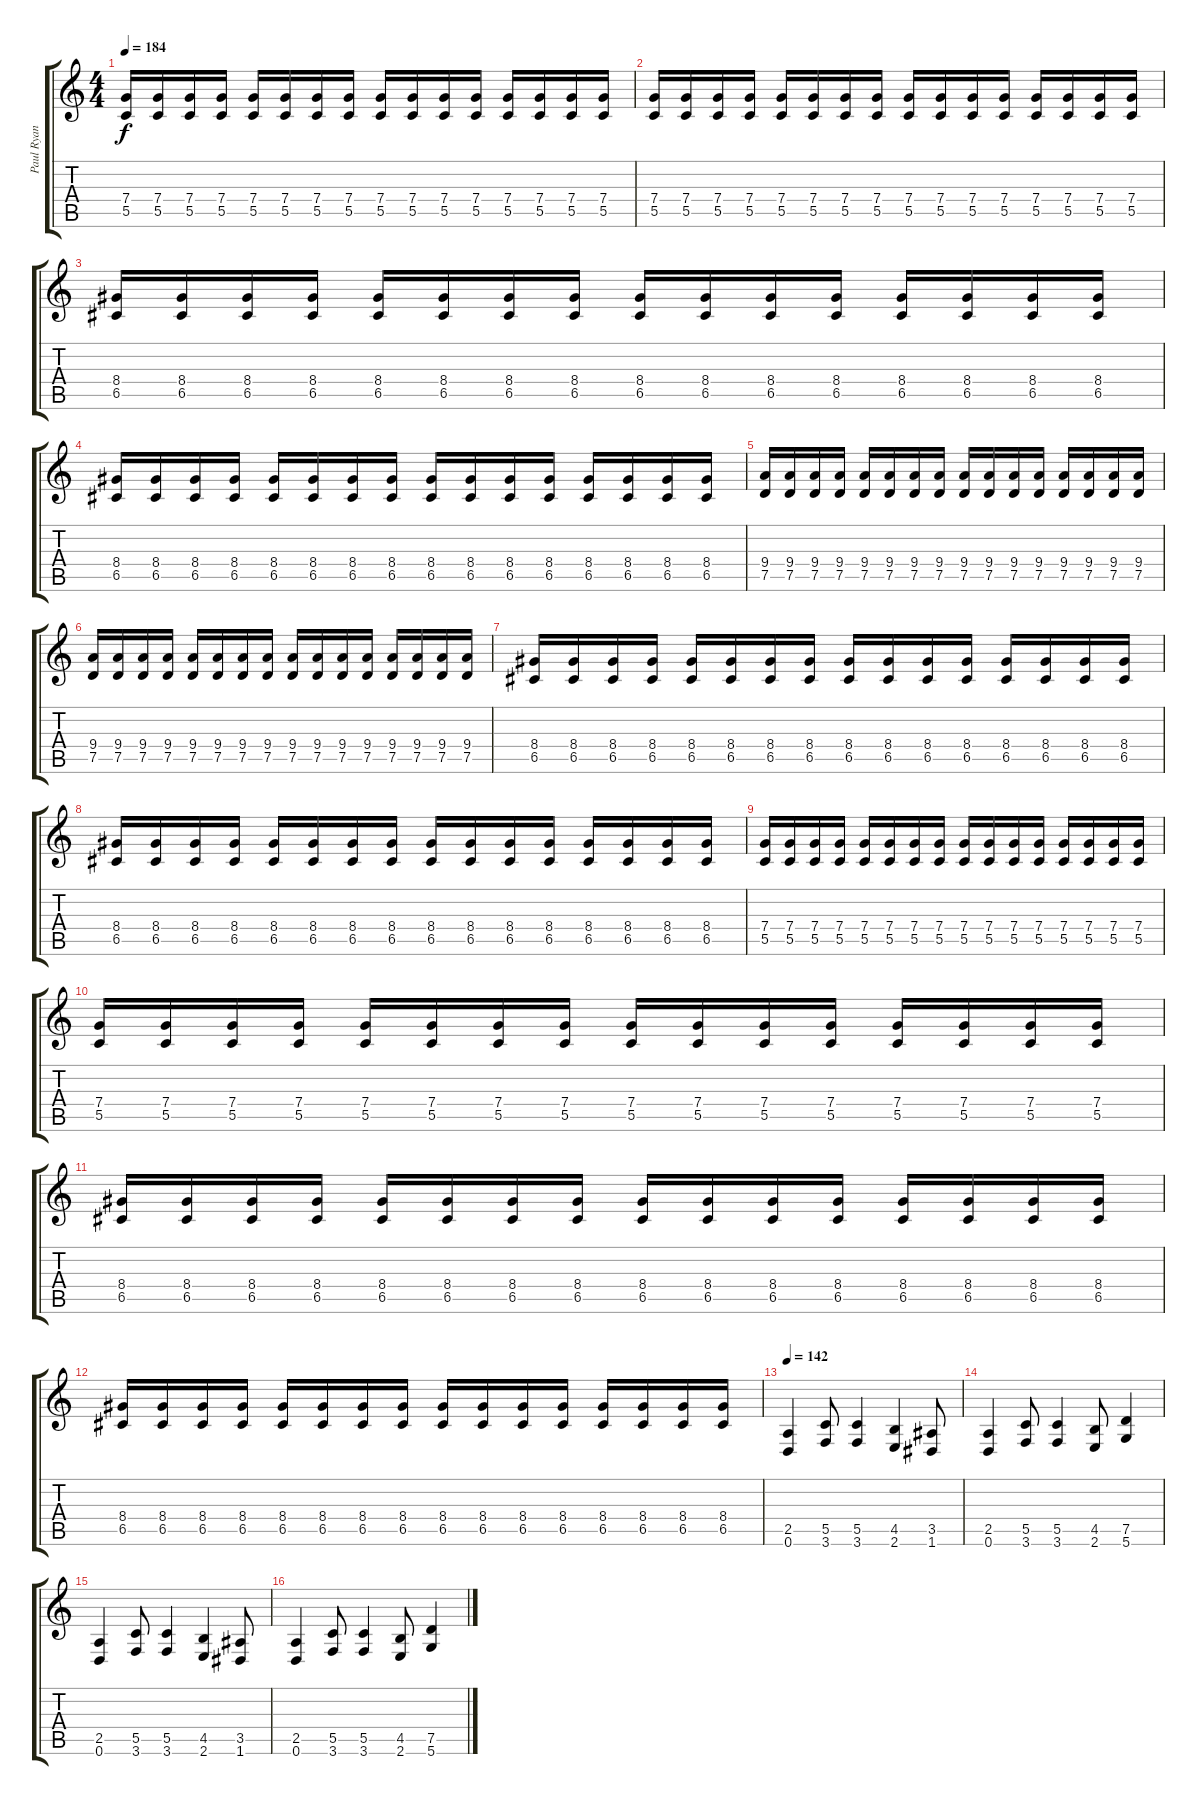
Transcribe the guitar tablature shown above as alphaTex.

\track ("Paul Ryan (Guitar)" "Paul Ryan ") {instrument distortionguitar}
\staff {score tabs}
\tuning (D4 A3 F3 C3 G2 D2) {hide}
\ts (4 4)
\tempo 184
\clef g2
\ks c
(7.4 5.5).16{dy f} (7.4 5.5).16 (7.4 5.5).16 (7.4 5.5).16 (7.4 5.5).16 (7.4 5.5).16 (7.4 5.5).16 (7.4 5.5).16 (7.4 5.5).16 (7.4 5.5).16 (7.4 5.5).16 (7.4 5.5).16 (7.4 5.5).16 (7.4 5.5).16 (7.4 5.5).16 (7.4 5.5).16 |
(7.4 5.5).16 (7.4 5.5).16 (7.4 5.5).16 (7.4 5.5).16 (7.4 5.5).16 (7.4 5.5).16 (7.4 5.5).16 (7.4 5.5).16 (7.4 5.5).16 (7.4 5.5).16 (7.4 5.5).16 (7.4 5.5).16 (7.4 5.5).16 (7.4 5.5).16 (7.4 5.5).16 (7.4 5.5).16 |
(8.4 6.5).16 (8.4 6.5).16 (8.4 6.5).16 (8.4 6.5).16 (8.4 6.5).16 (8.4 6.5).16 (8.4 6.5).16 (8.4 6.5).16 (8.4 6.5).16 (8.4 6.5).16 (8.4 6.5).16 (8.4 6.5).16 (8.4 6.5).16 (8.4 6.5).16 (8.4 6.5).16 (8.4 6.5).16 |
(8.4 6.5).16 (8.4 6.5).16 (8.4 6.5).16 (8.4 6.5).16 (8.4 6.5).16 (8.4 6.5).16 (8.4 6.5).16 (8.4 6.5).16 (8.4 6.5).16 (8.4 6.5).16 (8.4 6.5).16 (8.4 6.5).16 (8.4 6.5).16 (8.4 6.5).16 (8.4 6.5).16 (8.4 6.5).16 |
(9.4 7.5).16 (9.4 7.5).16 (9.4 7.5).16 (9.4 7.5).16 (9.4 7.5).16 (9.4 7.5).16 (9.4 7.5).16 (9.4 7.5).16 (9.4 7.5).16 (9.4 7.5).16 (9.4 7.5).16 (9.4 7.5).16 (9.4 7.5).16 (9.4 7.5).16 (9.4 7.5).16 (9.4 7.5).16 |
(9.4 7.5).16 (9.4 7.5).16 (9.4 7.5).16 (9.4 7.5).16 (9.4 7.5).16 (9.4 7.5).16 (9.4 7.5).16 (9.4 7.5).16 (9.4 7.5).16 (9.4 7.5).16 (9.4 7.5).16 (9.4 7.5).16 (9.4 7.5).16 (9.4 7.5).16 (9.4 7.5).16 (9.4 7.5).16 |
(8.4 6.5).16 (8.4 6.5).16 (8.4 6.5).16 (8.4 6.5).16 (8.4 6.5).16 (8.4 6.5).16 (8.4 6.5).16 (8.4 6.5).16 (8.4 6.5).16 (8.4 6.5).16 (8.4 6.5).16 (8.4 6.5).16 (8.4 6.5).16 (8.4 6.5).16 (8.4 6.5).16 (8.4 6.5).16 |
(8.4 6.5).16 (8.4 6.5).16 (8.4 6.5).16 (8.4 6.5).16 (8.4 6.5).16 (8.4 6.5).16 (8.4 6.5).16 (8.4 6.5).16 (8.4 6.5).16 (8.4 6.5).16 (8.4 6.5).16 (8.4 6.5).16 (8.4 6.5).16 (8.4 6.5).16 (8.4 6.5).16 (8.4 6.5).16 |
(7.4 5.5).16 (7.4 5.5).16 (7.4 5.5).16 (7.4 5.5).16 (7.4 5.5).16 (7.4 5.5).16 (7.4 5.5).16 (7.4 5.5).16 (7.4 5.5).16 (7.4 5.5).16 (7.4 5.5).16 (7.4 5.5).16 (7.4 5.5).16 (7.4 5.5).16 (7.4 5.5).16 (7.4 5.5).16 |
(7.4 5.5).16 (7.4 5.5).16 (7.4 5.5).16 (7.4 5.5).16 (7.4 5.5).16 (7.4 5.5).16 (7.4 5.5).16 (7.4 5.5).16 (7.4 5.5).16 (7.4 5.5).16 (7.4 5.5).16 (7.4 5.5).16 (7.4 5.5).16 (7.4 5.5).16 (7.4 5.5).16 (7.4 5.5).16 |
(8.4 6.5).16 (8.4 6.5).16 (8.4 6.5).16 (8.4 6.5).16 (8.4 6.5).16 (8.4 6.5).16 (8.4 6.5).16 (8.4 6.5).16 (8.4 6.5).16 (8.4 6.5).16 (8.4 6.5).16 (8.4 6.5).16 (8.4 6.5).16 (8.4 6.5).16 (8.4 6.5).16 (8.4 6.5).16 |
(8.4 6.5).16 (8.4 6.5).16 (8.4 6.5).16 (8.4 6.5).16 (8.4 6.5).16 (8.4 6.5).16 (8.4 6.5).16 (8.4 6.5).16 (8.4 6.5).16 (8.4 6.5).16 (8.4 6.5).16 (8.4 6.5).16 (8.4 6.5).16 (8.4 6.5).16 (8.4 6.5).16 (8.4 6.5).16 |
\tempo 142
(2.5 0.6).4 (5.5 3.6).8 (5.5 3.6).4 (4.5 2.6).4 (3.5 1.6).8 |
(2.5 0.6).4 (5.5 3.6).8 (5.5 3.6).4 (4.5 2.6).8 (7.5 5.6).4 |
(2.5 0.6).4 (5.5 3.6).8 (5.5 3.6).4 (4.5 2.6).4 (3.5 1.6).8 |
(2.5 0.6).4 (5.5 3.6).8 (5.5 3.6).4 (4.5 2.6).8 (7.5 5.6).4
